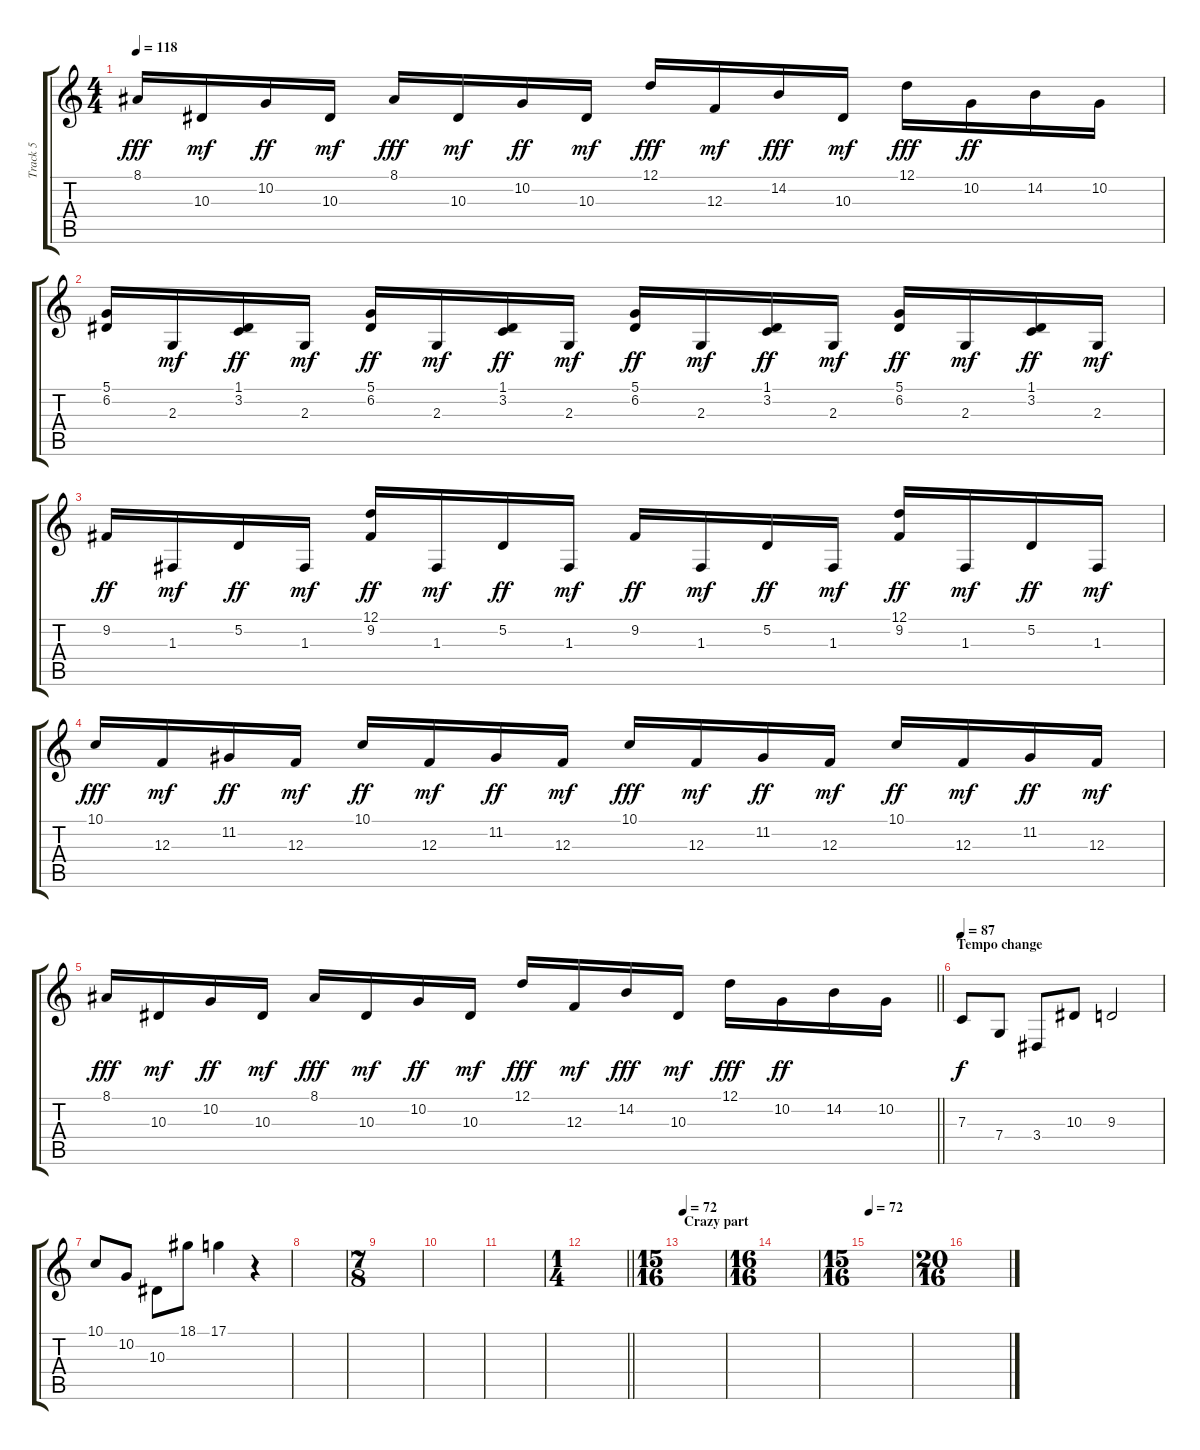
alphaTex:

\track ("Track 5" "Track 5") {instrument pizzicatostrings}
\staff {score tabs}
\tuning (D4 A3 F3 C3 G2 C2) {hide}
\ts (4 4)
\tempo 118
\clef g2
\ks c
8.1.16{dy fff} 10.3.16{dy mf} 10.2.16{dy ff} 10.3.16{dy mf} 8.1.16{dy fff} 10.3.16{dy mf} 10.2.16{dy ff} 10.3.16{dy mf} 12.1.16{dy fff} 12.3.16{dy mf} 14.2.16{dy fff} 10.3.16{dy mf} 12.1.16{dy fff} 10.2.16{dy ff} 14.2.16 10.2.16 |
(5.1 6.2).16 2.3.16{dy mf} (1.1 3.2).16{dy ff} 2.3.16{dy mf} (5.1 6.2).16{dy ff} 2.3.16{dy mf} (1.1 3.2).16{dy ff} 2.3.16{dy mf} (5.1 6.2).16{dy ff} 2.3.16{dy mf} (1.1 3.2).16{dy ff} 2.3.16{dy mf} (5.1 6.2).16{dy ff} 2.3.16{dy mf} (1.1 3.2).16{dy ff} 2.3.16{dy mf} |
9.2.16{dy ff} 1.3.16{dy mf} 5.2.16{dy ff} 1.3.16{dy mf} (12.1 9.2).16{dy ff} 1.3.16{dy mf} 5.2.16{dy ff} 1.3.16{dy mf} 9.2.16{dy ff} 1.3.16{dy mf} 5.2.16{dy ff} 1.3.16{dy mf} (12.1 9.2).16{dy ff} 1.3.16{dy mf} 5.2.16{dy ff} 1.3.16{dy mf} |
10.1.16{dy fff} 12.3.16{dy mf} 11.2.16{dy ff} 12.3.16{dy mf} 10.1.16{dy ff} 12.3.16{dy mf} 11.2.16{dy ff} 12.3.16{dy mf} 10.1.16{dy fff} 12.3.16{dy mf} 11.2.16{dy ff} 12.3.16{dy mf} 10.1.16{dy ff} 12.3.16{dy mf} 11.2.16{dy ff} 12.3.16{dy mf} |
\barLineRight lightlight
8.1.16{dy fff} 10.3.16{dy mf} 10.2.16{dy ff} 10.3.16{dy mf} 8.1.16{dy fff} 10.3.16{dy mf} 10.2.16{dy ff} 10.3.16{dy mf} 12.1.16{dy fff} 12.3.16{dy mf} 14.2.16{dy fff} 10.3.16{dy mf} 12.1.16{dy fff} 10.2.16{dy ff} 14.2.16 10.2.16 |
\section ("" "Tempo change")
\tempo 87
7.3.8{dy f volume 12 instrument stringensemble1} 7.4.8 3.4.8 10.3.8 9.3.2 |
10.1.8 10.2.8 10.3.8 18.1.8 17.1.4 r.4 |
|
\ts (7 8)
|
|
|
\ts (1 4)
\barLineRight lightlight
|
\ts (15 16)
\section ("" "Crazy part")
\tempo 72
|
\ts (16 16)
|
\ts (15 16)
\tempo 72
|
\ts (20 16)
